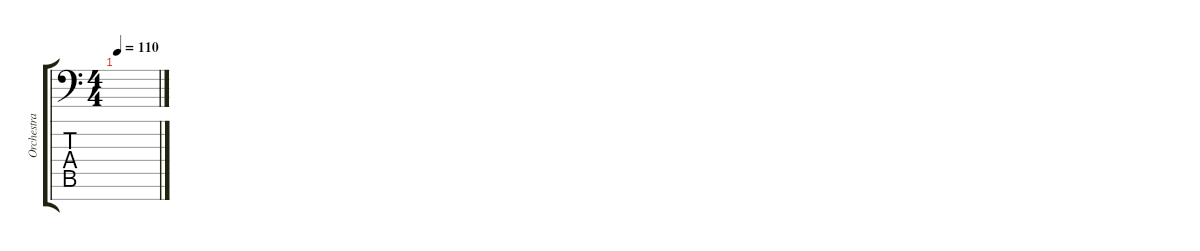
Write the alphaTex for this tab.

\track ("Orchestra - High Strings" "Orchestra ") {instrument overdrivenguitar}
\staff {score tabs}
\tuning (E4 B3 G3 D3 A2 D2 C-1) {hide}
\ts (4 4)
\tempo 110
\clef f4
\ks c
